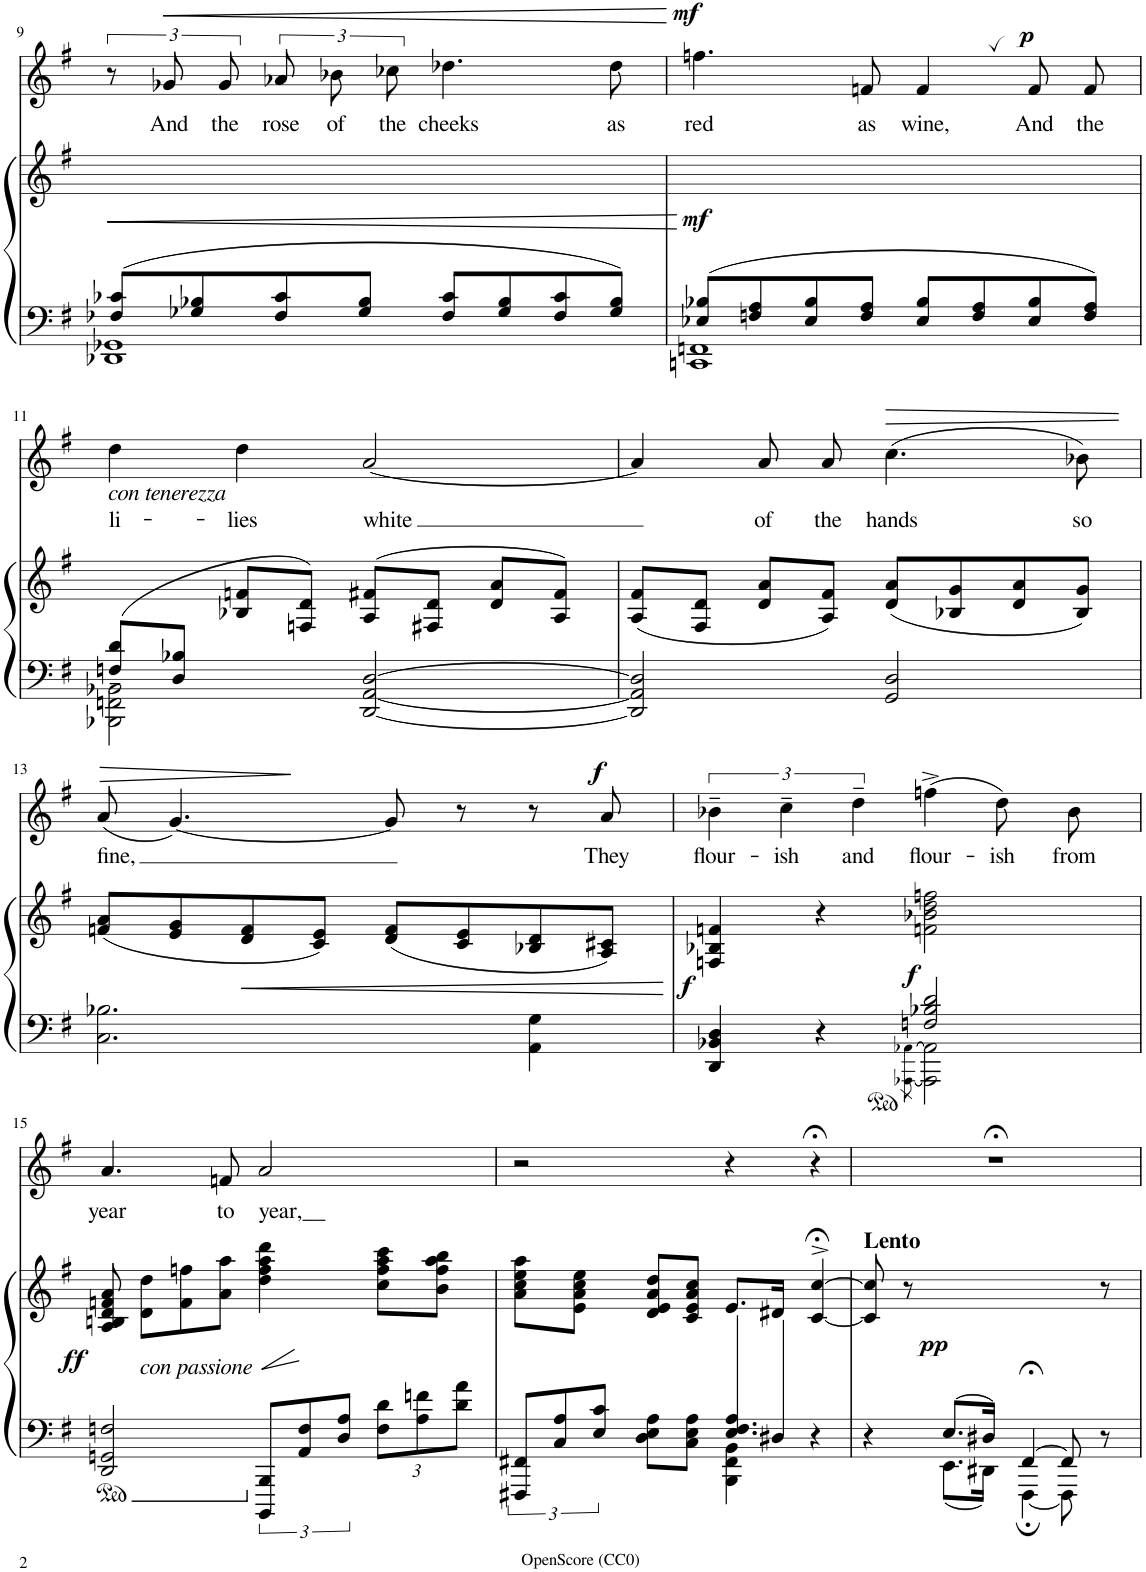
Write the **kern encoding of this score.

**kern	**kern	**dynam	**kern	**text	**dynam
*part2	*part2	*part2	*part1	*part1	*part1
*staff3	*staff2	*staff2/3	*staff1	*staff1	*staff1
*I"Piano	*	*	*I"Voice	*	*
*I'Pno	*	*	*	*	*
!!LO:PB:g=z
*clefF4	*clefG2	*	*clefG2	*	*
*k[f#]	*k[f#]	*	*k[f#]	*	*
*M4/4	*M4/4	*	*M4/4	*	*
*met(c)	*met(c)	*	*met(c)	*	*
=9	=9	=9	=9	=9	=9
*^	*	*	*	*	*
8F-X/ 8c-X/L	1DD-X 1GG-X	1ryy	.	12r	.	.
!	!	!	!	!	!LO:LY:b	!LO:HP:b
.	.	.	.	12g-X/L	And	<
8G-X/ 8B-X/	.	.	.	.	.	.
!	!	!	!	!	!LO:LY:b	!
.	.	.	.	12g-/J	the	.
!	!	!	!	!	!LO:LY:b	!
8F-/ 8c-/	.	.	.	12a-X\L	rose	.
!	!	!	!	!	!LO:LY:b	!
.	.	.	.	12b-X\	of	.
8G-/ 8B-/J	.	.	.	.	.	.
!	!	!	!	!	!LO:LY:b	!
.	.	.	.	12cc-X\J	the	.
!	!	!	!	!	!LO:LY:b	!
8F-/ 8c-/L	.	.	.	4.dd-X\	cheeks	.
8G-/ 8B-/	.	.	.	.	.	.
8F-/ 8c-/	.	.	.	.	.	.
!	!	!	!	!	!LO:LY:b	!
8G-/ 8B-/J	.	.	.	8dd-\	as	.
*v	*v	*	*	*	*	*
.	.	.	.	.	[
=10	=10	=10	=10	=10	=10
*^	*	*	*	*	*
!	!	!	!LO:DY:b	!	!LO:LY:b	!LO:DY:a
8E-X/ 8B-X/L	1CCn 1FFn	1ryy	mf	4.ffn\	red	mf
8Fn/ 8A/	.	.	.	.	.	.
8E-/ 8B-/	.	.	.	.	.	.
!	!	!	!	!	!LO:LY:b	!
8F/ 8A/J	.	.	.	8fn/	as	.
!	!	!	!	!	!LO:LY:b	!
8E-/ 8B-/L	.	.	.	4f,/	wine,	.
8F/ 8A/	.	.	.	.	.	.
!	!	!	!	!	!LO:LY:b	!LO:DY:a
8E-/ 8B-/	.	.	.	8f/L	And	p
!	!	!	!	!	!LO:LY:b	!
8F/ 8A/J	.	.	.	8f/J	the	.
!!LO:LB:g=z
=11	=11	=11	=11	=11	=11	=11
!	!	!	!	!LO:TX:b:i:t=con tenerezza	!	!
!	!	!	!	!	!LO:LY:b	!
(>8Fn/~ 8d/~L	2BBB-X\ 2FFn\ 2BB-X\	4ryy	.	4dd\	li-	.
8D/ 8B-X/J	.	.	.	.	.	.
!	!	!	!	!	!LO:LY:b	!
2.ryy	.	8B-X/ 8fn/L	.	4dd\	-lies	.
.	.	8Fn/ 8d/J)	.	.	.	.
!	!	!	!	!	!LO:LY:b	!
.	[2DD/ [2AA/ [2D/	(>8A/ 8f#X/L	.	[2a/	white	.
.	.	8F#X/ 8d/J	.	.	.	.
.	.	8d/ 8a/L	.	.	.	.
.	.	8A/ 8f#/J)	.	.	.	.
*v	*v	*	*	*	*	*
=12	=12	=12	=12	=12	=12
2DD/] 2AA/] 2D/]	(8A/ 8f#/L	.	4a/]	.	.
.	8F#/ 8d/J	.	.	.	.
!	!	!	!	!LO:LY:b	!
.	8d/ 8a/L	.	8a/L	of	.
!	!	!	!	!LO:LY:b	!
.	8A/ 8f#/J)	.	8a/J	the	.
!	!	!	!	!LO:LY:b	!LO:HP:b
2GG/ 2D/	(8d/ 8a/L	.	(4.cc\	hands	>
.	8B-X/ 8g/	.	.	.	.
.	8d/ 8a/	.	.	.	.
!	!	!	!	!LO:LY:b	!
.	8B-/ 8g/J)	.	8b-X\)	so	.
!!LO:LB:g=z
=13	=13	=13	=13	=13	=13
!	!	!	!	!LO:LY:b	!
2.C\ 2.B-X\	(8fn/ 8a/L	.	(8a/	fine,	.
.	8e/ 8g/	.	[4.g/)	.	.
!	!	!LO:HP:b	!	!	!
.	8d/ 8f/	<	.	.	.
.	8c/ 8e/J)	.	.	.	.
.	(8d/ 8f/L	.	8g/]	.	]
.	8c/ 8e/	.	8r	.	.
4AA\ 4G\	8B-X/ 8d/	.	8r	.	.
!	!	!	!	!LO:LY:b	!LO:DY:a
.	8A/ 8c#X/J)	.	8a/	They	f
.	.	[	.	.	.
=14	=14	=14	=14	=14	=14
*^	*	*	*	*	*
!	!	!	!LO:DY:b	!	!LO:LY:b	!
4DD/ 4BB-X/ 4D/	2ryy	4Fn/ 4B-X/ 4fn/	f	6b-X~\	flour-	.
!	!	!	!	!	!LO:LY:b	!
.	.	.	.	6cc~\	-ish	.
4r	.	4r	.	.	.	.
!	!	!	!	!	!LO:LY:b	!
.	.	.	.	6dd~\	and	.
.	[8qAAA-X\ [>8qAA-X\	.	.	.	.	.
!	!	!	!LO:DY:b	!	!LO:LY:b	!
2Fn/ 2B-X/ 2d/	2AAA-\] 2AA-\]	2fn\ 2b-X\ 2dd\ 2ffn\	f	(4ffn^\	flour-	.
!	!	!	!	!	!LO:LY:b	!
.	.	.	.	8dd\L)	-ish	.
!	!	!	!	!	!LO:LY:b	!
.	.	.	.	8b-\J	from	.
*v	*v	*	*	*	*	*
!!LO:LB:g=z
=15	=15	=15	=15	=15	=15
!	!	!LO:DY:b	!	!LO:LY:b	!
2DD/ 2GGn/ 2Fn/	8A/ 8Bn/ 8d/ 8fn/ 8a/	ff	4.a/	year	.
!	!LO:TX:b:i:t=con passione	!	!	!	!
!	!	!LO:HP:b	!	!	!
.	8d\ 8dd\L	<	.	.	.
.	8f\ 8ffn\	.	.	.	.
!	!	!	!	!LO:LY:b	!
.	8a\ 8aa\J	.	8fn/	to	.
!	!	!	!	!LO:LY:b	!
12BBBB/ 12BBB/L	4dd\ 4ff\ 4aa\ 4ddd\	.	2a/	year,__	.
12AA/ 12F/	.	.	.	.	.
12D/ 12A/J	.	.	.	.	.
*Xbrackettup	*	*	*	*	*
12F\ 12d\L	8cc\ 8ff\ 8aa\ 8ccc\L	[	.	.	.
12A\ 12fn\	.	.	.	.	.
.	8b\ 8ff\ 8aa\ 8bb\J	.	.	.	.
12d\ 12a\J	.	.	.	.	.
=16	=16	=16	=16	=16	=16
*^	*	*	*	*	*
*	*brackettup	*	*	*	*	*
2ryy	12FFF#X/ 12FF#X/L	8a\ 8cc\ 8ee\ 8aa\L	.	2r	.	.
.	12C/ 12A/	.	.	.	.	.
.	.	8e\ 8a\ 8cc\ 8ee\J	.	.	.	.
.	12E/ 12c/J	.	.	.	.	.
.	8D\ 8E\ 8A\L	8d/ 8e/ 8a/ 8dd/L	.	.	.	.
.	8C\ 8E\ 8A\J	8c/ 8e/ 8a/ 8cc/J	.	.	.	.
8.E/ 8.F#/ 8.A/L	4BBB\ 4FF#\ 4BB\	8.e/L	.	4r	.	.
16D#X/Jk	.	16d#X/Jk	.	.	.	.
4ryy	4r	[<4c/;<^> [4cc/;<^>	.	4r;<	.	.
=17	=17	=17	=17	=17	=17	=17
!	!	!LO:TX:a:B:t=Lento	!	!	!	!
4ryy	4r	8c/] 8cc/]	.	1r;<	.	.
.	.	8r	.	.	.	.
!	!	!	!LO:DY:b	!	!	!
8.E/L	8.EE\L	8ryy	pp	.	.	.
16D#X/Jk	16DD#X\Jk	.	.	.	.	.
[>4FF#;</	[<4FFF#;\	.	.	.	.	.
8FF#/]	8FFF#\]	.	.	.	.	.
8ryy	8r	8r	.	.	.	.
*v	*v	*	*	*	*	*
=	=	=	=	=	=
*-	*-	*-	*-	*-	*-
